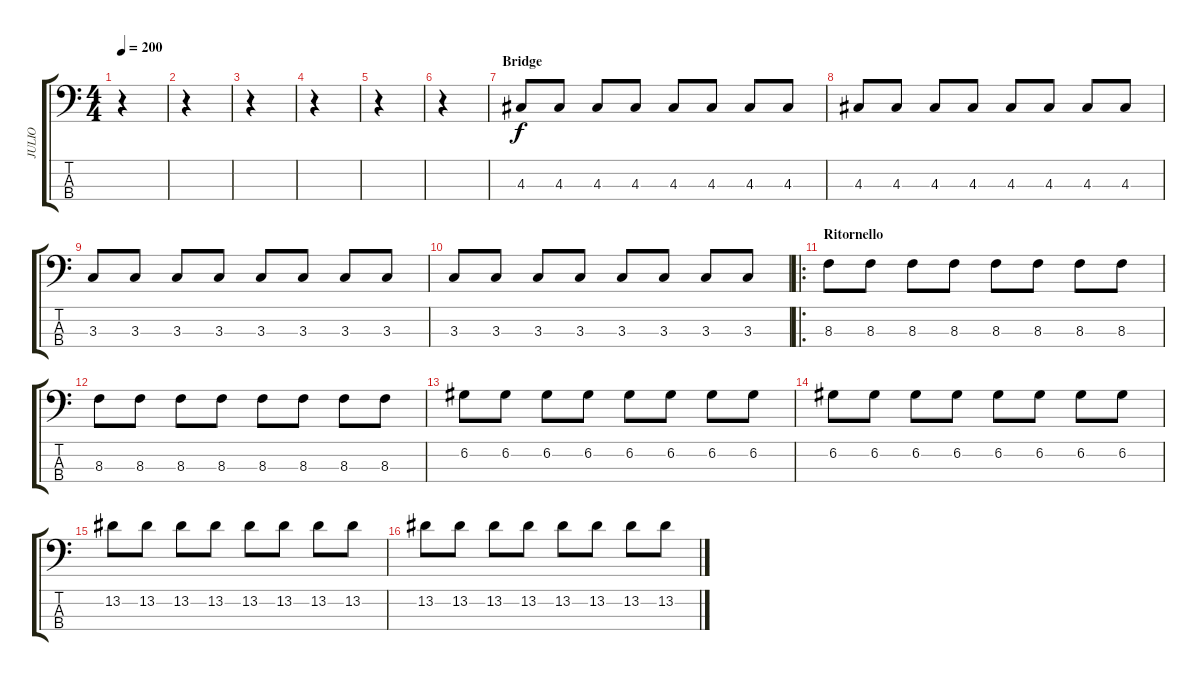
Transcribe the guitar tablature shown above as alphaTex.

\track ("JULIO" "JULIO") {instrument acousticbass}
\staff {score tabs}
\tuning (G2 D2 A1 E1) {hide}
\ts (4 4)
\tempo 200
\clef f4
\ks c
r.4{dy f} |
r.4 |
r.4 |
r.4 |
r.4 |
r.4 |
\section ("" "Bridge")
4.3.8 4.3.8 4.3.8 4.3.8 4.3.8 4.3.8 4.3.8 4.3.8 |
4.3.8 4.3.8 4.3.8 4.3.8 4.3.8 4.3.8 4.3.8 4.3.8 |
3.3.8 3.3.8 3.3.8 3.3.8 3.3.8 3.3.8 3.3.8 3.3.8 |
3.3.8 3.3.8 3.3.8 3.3.8 3.3.8 3.3.8 3.3.8 3.3.8 |
\ro
\section ("" "Ritornello")
8.3.8 8.3.8 8.3.8 8.3.8 8.3.8 8.3.8 8.3.8 8.3.8 |
8.3.8 8.3.8 8.3.8 8.3.8 8.3.8 8.3.8 8.3.8 8.3.8 |
6.2.8 6.2.8 6.2.8 6.2.8 6.2.8 6.2.8 6.2.8 6.2.8 |
6.2.8 6.2.8 6.2.8 6.2.8 6.2.8 6.2.8 6.2.8 6.2.8 |
13.2.8 13.2.8 13.2.8 13.2.8 13.2.8 13.2.8 13.2.8 13.2.8 |
13.2.8 13.2.8 13.2.8 13.2.8 13.2.8 13.2.8 13.2.8 13.2.8
